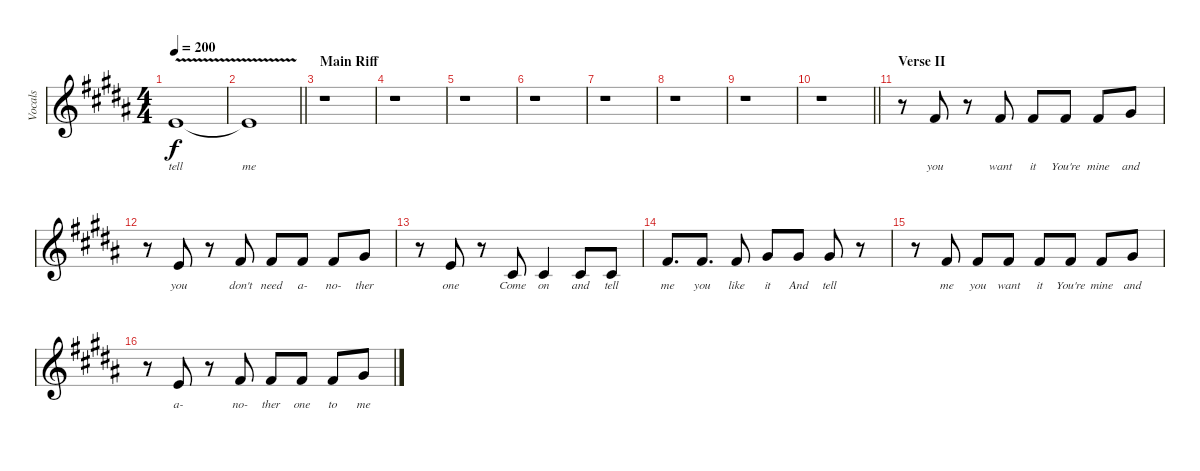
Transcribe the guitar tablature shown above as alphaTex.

\track ("Vocals" "Vocals") {instrument lead6voice}
\staff {score}
\tuning (Eb4 Bb3 Gb3 Db3 Ab2 Db2) {hide}
\ts (4 4)
\tempo 200
\clef g2
\ks b
6.2{v}.1{lyrics (0 "tell") lyrics (1 "") lyrics (2 "") lyrics (3 "") lyrics (4 "") dy f} |
\barLineRight lightlight
6.2{t}.1{lyrics (0 "me") lyrics (1 "") lyrics (2 "") lyrics (3 "") lyrics (4 "")} |
\section ("" "Main Riff")
r.1 |
r.1 |
r.1 |
r.1 |
r.1 |
r.1 |
r.1 |
\barLineRight lightlight
r.1 |
\section ("" "Verse II")
r.8 8.2.8{lyrics (0 "you") lyrics (1 "") lyrics (2 "") lyrics (3 "") lyrics (4 "")} r.8 8.2.8{lyrics (0 "want") lyrics (1 "") lyrics (2 "") lyrics (3 "") lyrics (4 "")} 8.2.8{lyrics (0 "it") lyrics (1 "") lyrics (2 "") lyrics (3 "") lyrics (4 "")} 8.2.8{lyrics (0 "You're") lyrics (1 "") lyrics (2 "") lyrics (3 "") lyrics (4 "")} 8.2.8{lyrics (0 "mine") lyrics (1 "") lyrics (2 "") lyrics (3 "") lyrics (4 "")} 5.1.8{lyrics (0 "and") lyrics (1 "") lyrics (2 "") lyrics (3 "") lyrics (4 "")} |
r.8 5.2{be (custom 0 2 25 2 35 0 60 0)}.8{lyrics (0 "you") lyrics (1 "") lyrics (2 "") lyrics (3 "") lyrics (4 "")} r.8 8.2.8{lyrics (0 "don't") lyrics (1 "") lyrics (2 "") lyrics (3 "") lyrics (4 "")} 8.2.8{lyrics (0 "need") lyrics (1 "") lyrics (2 "") lyrics (3 "") lyrics (4 "")} 8.2.8{lyrics (0 "a-") lyrics (1 "") lyrics (2 "") lyrics (3 "") lyrics (4 "")} 8.2.8{lyrics (0 "no-") lyrics (1 "") lyrics (2 "") lyrics (3 "") lyrics (4 "")} 5.1.8{lyrics (0 "ther") lyrics (1 "") lyrics (2 "") lyrics (3 "") lyrics (4 "")} |
r.8 5.2{be (custom 0 2 25 2 35 0 60 0)}.8{lyrics (0 "one") lyrics (1 "") lyrics (2 "") lyrics (3 "") lyrics (4 "")} r.8 7.3.8{lyrics (0 "Come") lyrics (1 "") lyrics (2 "") lyrics (3 "") lyrics (4 "")} 7.3.4{lyrics (0 "on") lyrics (1 "") lyrics (2 "") lyrics (3 "") lyrics (4 "")} 7.3.8{lyrics (0 "and") lyrics (1 "") lyrics (2 "") lyrics (3 "") lyrics (4 "")} 7.3.8{lyrics (0 "tell") lyrics (1 "") lyrics (2 "") lyrics (3 "") lyrics (4 "")} |
8.2.8{d lyrics (0 "me") lyrics (1 "") lyrics (2 "") lyrics (3 "") lyrics (4 "")} 8.2.8{d lyrics (0 "you") lyrics (1 "") lyrics (2 "") lyrics (3 "") lyrics (4 "")} 8.2.8{lyrics (0 "like") lyrics (1 "") lyrics (2 "") lyrics (3 "") lyrics (4 "")} 5.1.8{lyrics (0 "it") lyrics (1 "") lyrics (2 "") lyrics (3 "") lyrics (4 "")} 5.1.8{lyrics (0 "And") lyrics (1 "") lyrics (2 "") lyrics (3 "") lyrics (4 "")} 5.1.8{lyrics (0 "tell") lyrics (1 "") lyrics (2 "") lyrics (3 "") lyrics (4 "")} r.8 |
r.8 8.2.8{lyrics (0 "me") lyrics (1 "") lyrics (2 "") lyrics (3 "") lyrics (4 "")} 8.2.8{lyrics (0 "you") lyrics (1 "") lyrics (2 "") lyrics (3 "") lyrics (4 "")} 8.2.8{lyrics (0 "want") lyrics (1 "") lyrics (2 "") lyrics (3 "") lyrics (4 "")} 8.2.8{lyrics (0 "it") lyrics (1 "") lyrics (2 "") lyrics (3 "") lyrics (4 "")} 8.2.8{lyrics (0 "You're") lyrics (1 "") lyrics (2 "") lyrics (3 "") lyrics (4 "")} 8.2.8{lyrics (0 "mine") lyrics (1 "") lyrics (2 "") lyrics (3 "") lyrics (4 "")} 5.1.8{lyrics (0 "and") lyrics (1 "") lyrics (2 "") lyrics (3 "") lyrics (4 "")} |
r.8 5.2{be (custom 0 2 25 2 35 0 60 0)}.8{lyrics (0 "a-") lyrics (1 "") lyrics (2 "") lyrics (3 "") lyrics (4 "")} r.8 8.2.8{lyrics (0 "no-") lyrics (1 "") lyrics (2 "") lyrics (3 "") lyrics (4 "")} 8.2.8{lyrics (0 "ther") lyrics (1 "") lyrics (2 "") lyrics (3 "") lyrics (4 "")} 8.2.8{lyrics (0 "one") lyrics (1 "") lyrics (2 "") lyrics (3 "") lyrics (4 "")} 8.2.8{lyrics (0 "to") lyrics (1 "") lyrics (2 "") lyrics (3 "") lyrics (4 "")} 5.1.8{lyrics (0 "me") lyrics (1 "") lyrics (2 "") lyrics (3 "") lyrics (4 "")}
